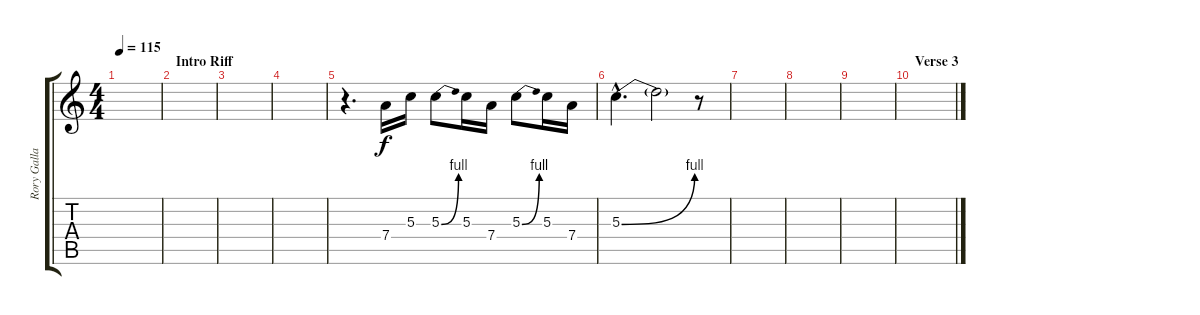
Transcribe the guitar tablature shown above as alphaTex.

\track ("Rory Gallagher Lead" "Rory Galla") {instrument overdrivenguitar}
\staff {score tabs}
\tuning (E4 B3 G3 D3 A2 E2) {hide}
\ts (4 4)
\tempo 115
\clef g2
\ks c
|
\section ("" "Intro Riff")
|
|
|
r.4{d} 7.4.16 5.3.16 5.3{be (bend 0 0 60 4)}.8 5.3.16 7.4.16 5.3{be (bend 0 0 60 4)}.8 5.3.16 7.4.16 |
5.3{be (bend 0 0 60 4) hac}.4{d} 5.3{t}.2 r.8 |
|
|
|
\section ("" "Verse 3")
